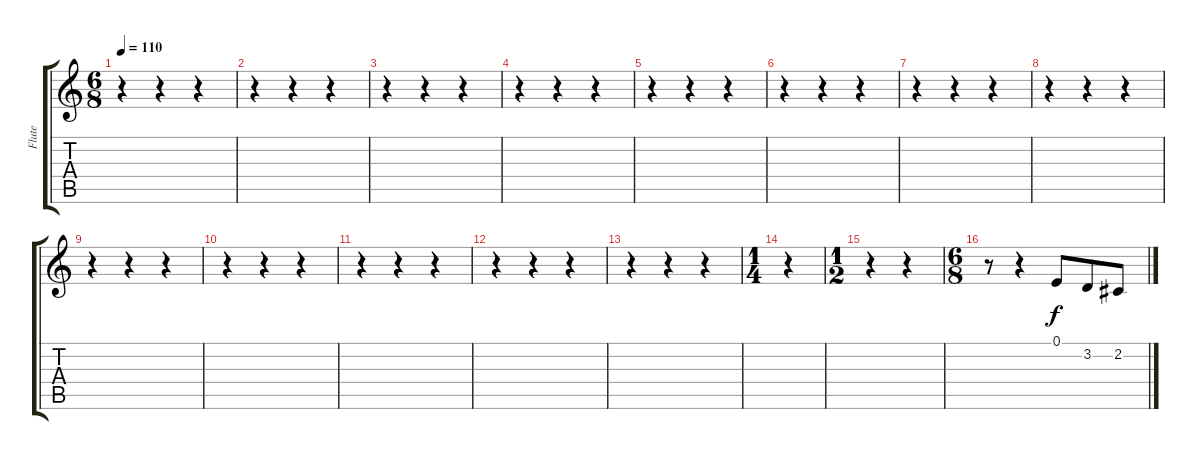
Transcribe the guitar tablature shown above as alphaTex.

\track ("Flute" "Flute") {instrument flute}
\staff {score tabs}
\tuning (E4 B3 G3 D3 A2 E2) {hide}
\ts (6 8)
\tempo 110
\clef g2
\ks c
r.4{dy f} r.4 r.4 |
r.4 r.4 r.4 |
r.4 r.4 r.4 |
r.4 r.4 r.4 |
r.4 r.4 r.4 |
r.4 r.4 r.4 |
r.4 r.4 r.4 |
r.4 r.4 r.4 |
r.4 r.4 r.4 |
r.4 r.4 r.4 |
r.4 r.4 r.4 |
r.4 r.4 r.4 |
r.4 r.4 r.4 |
\ts (1 4)
r.4 |
\ts (1 2)
r.4 r.4 |
\ts (6 8)
r.8 r.4{instrument flute} 0.1.8 3.2.8 2.2.8
